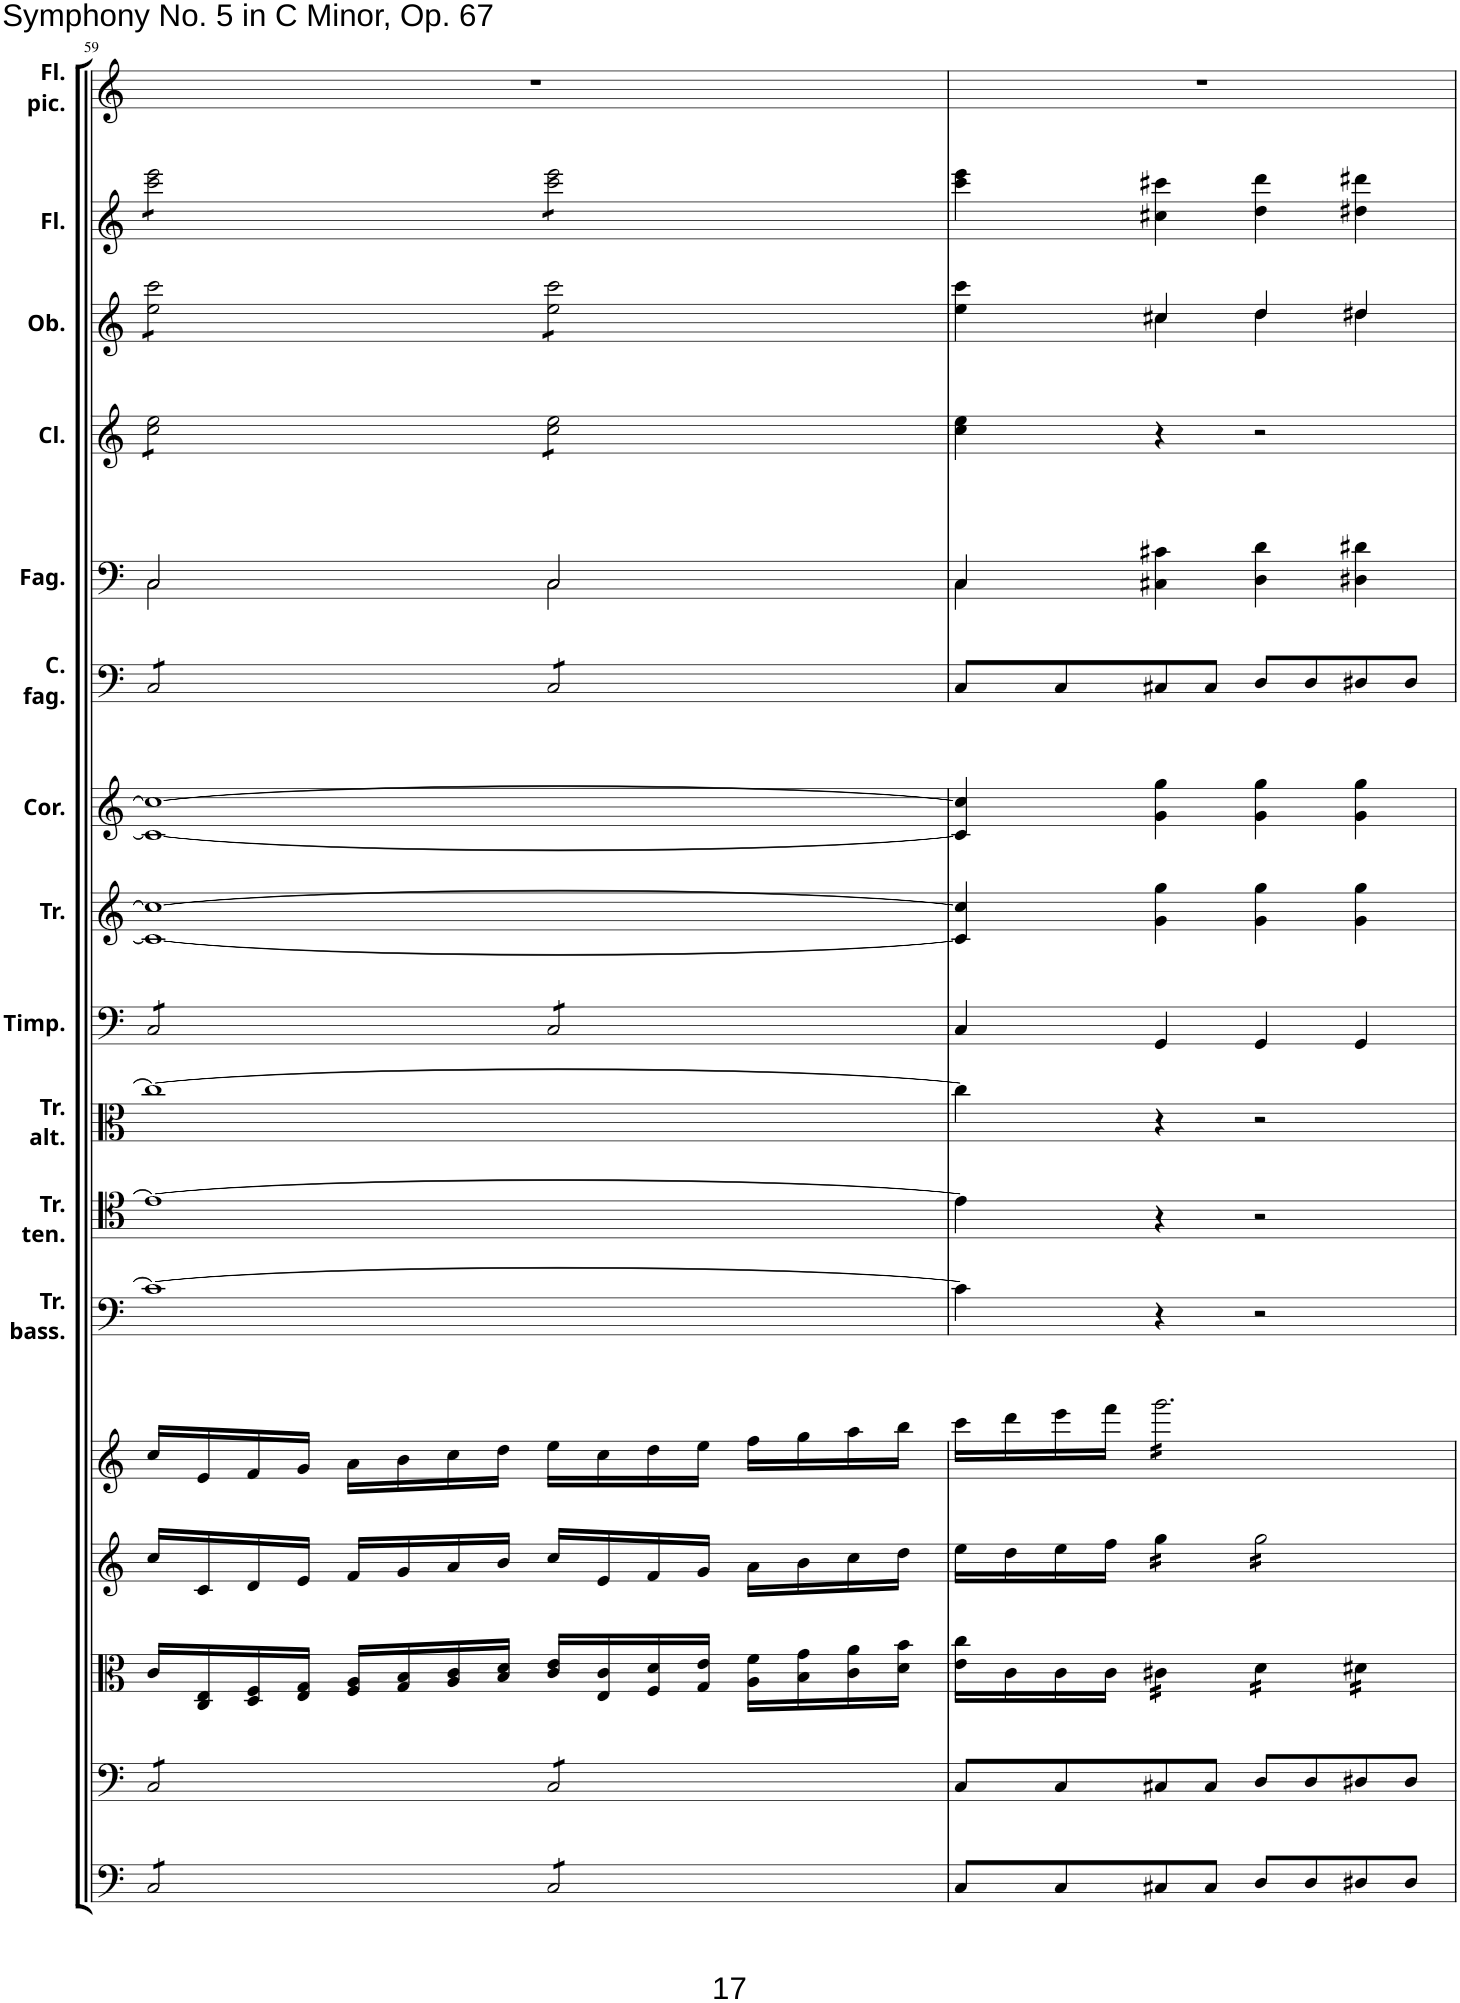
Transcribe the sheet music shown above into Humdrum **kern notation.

**kern	**kern	**kern	**kern	**kern	**kern	**kern	**kern	**kern	**kern	**kern	**kern	**kern	**kern	**kern	**kern	**kern
*part17	*part16	*part15	*part14	*part13	*part12	*part11	*part10	*part9	*part8	*part7	*part6	*part5	*part4	*part3	*part2	*part1
*staff17	*staff16	*staff15	*staff14	*staff13	*staff12	*staff11	*staff10	*staff9	*staff8	*staff7	*staff6	*staff5	*staff4	*staff3	*staff2	*staff1
*I"Basso.	*I"Violoncello.	*I"Viola.	*I"Violino II.	*I"Violino I.	*I"Trombone Basso.	*I"Trombone Tenore.	*I"Trombone Alto.	*I"Timpani in C.G.	*I"Trombe in C.	*I"Corni in C.	*I"Contrafagotto.	*I"Fagotti.	*I"Clarinetti in C.	*I"Oboi.	*I"Flauti.	*I"Flauto piccolo.
*	*	*	*	*	*I'Tr. bass.	*I'Tr. ten.	*I'Tr. alt.	*I'Timp.	*I'Tr.	*I'Cor.	*I'C. fag.	*I'Fag.	*I'Cl.	*I'Ob.	*I'Fl.	*I'Fl. pic.
!!LO:PB:g=z
*clefF4	*clefF4	*clefC3	*clefG2	*clefG2	*clefF4	*clefC4	*clefC3	*clefF4	*clefG2	*clefG2	*clefF4	*clefF4	*clefG2	*clefG2	*clefG2	*clefG2
*Trd7c12	*	*	*	*	*	*	*	*	*	*Trd7c12	*Trd7c12	*	*Trd1c2	*	*	*Trd-7c-12
*k[]	*k[]	*k[]	*k[]	*k[]	*k[]	*k[]	*k[]	*k[]	*k[]	*k[]	*k[]	*k[]	*k[]	*k[]	*k[]	*k[]
*M4/4	*M4/4	*M4/4	*M4/4	*M4/4	*M4/4	*M4/4	*M4/4	*M4/4	*M4/4	*M4/4	*M4/4	*M4/4	*M4/4	*M4/4	*M4/4	*M4/4
*met(c)	*met(c)	*met(c)	*met(c)	*met(c)	*met(c)	*met(c)	*met(c)	*met(c)	*met(c)	*met(c)	*met(c)	*met(c)	*met(c)	*met(c)	*met(c)	*met(c)
=59	=59	=59	=59	=59	=59	=59	=59	=59	=59	=59	=59	=59	=59	=59	=59	=59
*	*	*	*	*	*	*	*	*	*	*	*	*^	*	*	*	*
*tremolo	*	*	*	*	*	*	*	*	*	*	*	*	*	*	*	*	*
*	*tremolo	*	*	*	*	*	*	*	*	*	*	*	*	*	*	*	*
*	*	*	*	*	*	*	*	*tremolo	*	*	*	*	*	*	*	*	*
*	*	*	*	*	*	*	*	*	*	*	*tremolo	*	*	*	*	*	*
*	*	*	*	*	*	*	*	*	*	*	*	*	*	*tremolo	*	*	*
*	*	*	*	*	*	*	*	*	*	*	*	*	*	*	*tremolo	*	*
*	*	*	*	*	*	*	*	*	*	*	*	*	*	*	*	*tremolo	*
8C/L	8C/L	16c/LL	16cc/LL	16cc/LL	1c_	1e_	1cc_	8C/L	1c_ 1cc_	1c_ 1cc_	8C/L	2C/	2C\	8cc\ 8ee\L	8ee\ 8ccc\L	8ccc\ 8eee\L	1r
.	.	16C/ 16E/	16c/	16e/	.	.	.	.	.	.	.	.	.	.	.	.	.
8C/	8C/	16D/ 16F/	16d/	16f/	.	.	.	8C/	.	.	8C/	.	.	8cc\ 8ee\	8ee\ 8ccc\	8ccc\ 8eee\	.
.	.	16E/ 16G/JJ	16e/JJ	16g/JJ	.	.	.	.	.	.	.	.	.	.	.	.	.
8C/	8C/	16F/ 16A/LL	16f/LL	16a\LL	.	.	.	8C/	.	.	8C/	.	.	8cc\ 8ee\	8ee\ 8ccc\	8ccc\ 8eee\	.
.	.	16G/ 16B/	16g/	16b\	.	.	.	.	.	.	.	.	.	.	.	.	.
8C/J	8C/J	16A/ 16c/	16a/	16cc\	.	.	.	8C/J	.	.	8C/J	.	.	8cc\ 8ee\J	8ee\ 8ccc\J	8ccc\ 8eee\J	.
.	.	16B/ 16d/JJ	16b/JJ	16dd\JJ	.	.	.	.	.	.	.	.	.	.	.	.	.
8C/L	8C/L	16c/ 16e/LL	16cc/LL	16ee\LL	.	.	.	8C/L	.	.	8C/L	2C/	2C\	8cc\ 8ee\L	8ee\ 8ccc\L	8ccc\ 8eee\L	.
.	.	16E/ 16c/	16e/	16cc\	.	.	.	.	.	.	.	.	.	.	.	.	.
8C/	8C/	16F/ 16d/	16f/	16dd\	.	.	.	8C/	.	.	8C/	.	.	8cc\ 8ee\	8ee\ 8ccc\	8ccc\ 8eee\	.
.	.	16G/ 16e/JJ	16g/JJ	16ee\JJ	.	.	.	.	.	.	.	.	.	.	.	.	.
8C/	8C/	16A\ 16f\LL	16a\LL	16ff\LL	.	.	.	8C/	.	.	8C/	.	.	8cc\ 8ee\	8ee\ 8ccc\	8ccc\ 8eee\	.
.	.	16B\ 16g\	16b\	16gg\	.	.	.	.	.	.	.	.	.	.	.	.	.
8C/J	8C/J	16c\ 16a\	16cc\	16aa\	.	.	.	8C/J	.	.	8C/J	.	.	8cc\ 8ee\J	8ee\ 8ccc\J	8ccc\ 8eee\J	.
*	*	*	*	*	*	*	*	*	*	*	*	*	*	*	*	*Xtremolo	*
*	*	*	*	*	*	*	*	*	*	*	*	*	*	*	*Xtremolo	*	*
*	*	*	*	*	*	*	*	*	*	*	*	*	*	*Xtremolo	*	*	*
*	*	*	*	*	*	*	*	*	*	*	*Xtremolo	*	*	*	*	*	*
*	*	*	*	*	*	*	*	*Xtremolo	*	*	*	*	*	*	*	*	*
*	*Xtremolo	*	*	*	*	*	*	*	*	*	*	*	*	*	*	*	*
*Xtremolo	*	*	*	*	*	*	*	*	*	*	*	*	*	*	*	*	*
.	.	16d\ 16b\JJ	16dd\JJ	16bb\JJ	.	.	.	.	.	.	.	.	.	.	.	.	.
=60	=60	=60	=60	=60	=60	=60	=60	=60	=60	=60	=60	=60	=60	=60	=60	=60	=60
*	*	*	*	*	*	*	*	*	*	*	*	*	*	*	*^	*	*
8C/L	8C/L	16e\ 16cc\LL	16ee\LL	16ccc\LL	4c\]	4e\]	4cc\]	4C/	4c/] 4cc/]	4c/] 4cc/]	8C/L	4C/	4C\	4cc\ 4ee\	4ee\ 4ccc\	4ryy	4ccc\ 4eee\	1r
.	.	16c\	16dd\	16ddd\	.	.	.	.	.	.	.	.	.	.	.	.	.	.
8C/	8C/	16c\	16ee\	16eee\	.	.	.	.	.	.	8C/	.	.	.	.	.	.	.
.	.	16c\JJ	16ff\JJ	16fff\JJ	.	.	.	.	.	.	.	.	.	.	.	.	.	.
*	*	*tremolo	*	*	*	*	*	*	*	*	*	*	*	*	*	*	*	*
*	*	*	*tremolo	*	*	*	*	*	*	*	*	*	*	*	*	*	*	*
*	*	*	*	*tremolo	*	*	*	*	*	*	*	*	*	*	*	*	*	*
8C#X/	8C#X/	16c#X\LL	16gg\LL	16ggg\LL	4r	4r	4r	4GG/	4g\ 4gg\	4g\ 4gg\	8C#X/	4C#X\ 4c#X\	2.ryy	4r	4cc#X/	4cc#\	4cc#X\ 4ccc#X\	.
.	.	16c#X\	16gg\	16ggg\	.	.	.	.	.	.	.	.	.	.	.	.	.	.
8C#/J	8C#/J	16c#X\	16gg\	16ggg\	.	.	.	.	.	.	8C#/J	.	.	.	.	.	.	.
.	.	16c#X\JJ	16gg\JJ	16ggg\	.	.	.	.	.	.	.	.	.	.	.	.	.	.
8D/L	8D/L	16d\LL	16gg\LL	16ggg\	2r	2r	2r	4GG/	4g\ 4gg\	4g\ 4gg\	8D/L	4D\ 4d\	.	2r	4dd/	4dd\	4dd\ 4ddd\	.
.	.	16d\	16gg\	16ggg\	.	.	.	.	.	.	.	.	.	.	.	.	.	.
8D/	8D/	16d\	16gg\	16ggg\	.	.	.	.	.	.	8D/	.	.	.	.	.	.	.
.	.	16d\JJ	16gg\	16ggg\	.	.	.	.	.	.	.	.	.	.	.	.	.	.
8D#X/	8D#X/	16d#X\LL	16gg\	16ggg\	.	.	.	4GG/	4g\ 4gg\	4g\ 4gg\	8D#X/	4D#X\ 4d#X\	.	.	4dd#X/	4dd#\	4dd#X\ 4ddd#X\	.
.	.	16d#X\	16gg\	16ggg\	.	.	.	.	.	.	.	.	.	.	.	.	.	.
8D#/J	8D#/J	16d#X\	16gg\	16ggg\	.	.	.	.	.	.	8D#/J	.	.	.	.	.	.	.
.	.	16d#X\JJ	16gg\JJ	16ggg\JJ	.	.	.	.	.	.	.	.	.	.	.	.	.	.
*	*	*	*	*Xtremolo	*	*	*	*	*	*	*	*	*	*	*	*	*	*
*	*	*	*Xtremolo	*	*	*	*	*	*	*	*	*	*	*	*	*	*	*
*	*	*Xtremolo	*	*	*	*	*	*	*	*	*	*	*	*	*	*	*	*
*	*	*	*	*	*	*	*	*	*	*	*	*v	*v	*	*v	*v	*	*
=	=	=	=	=	=	=	=	=	=	=	=	=	=	=	=	=
*-	*-	*-	*-	*-	*-	*-	*-	*-	*-	*-	*-	*-	*-	*-	*-	*-
